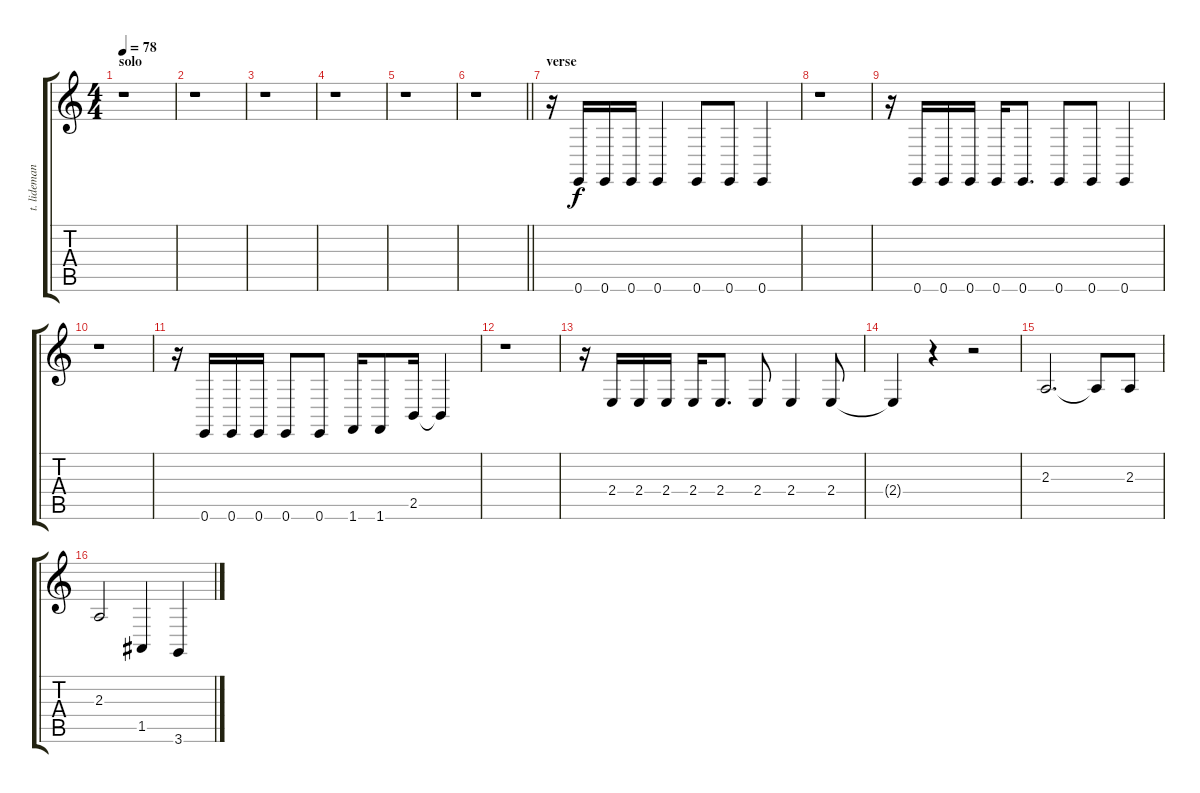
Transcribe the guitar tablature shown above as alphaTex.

\track ("t. lidemann - lead vocals" "t. lideman") {instrument sitar}
\staff {score tabs}
\tuning (E4 B3 G3 D3 A2 E2) {hide}
\ts (4 4)
\section ("" "solo")
\tempo 78
\clef g2
\ks c
r.1{dy f} |
r.1 |
r.1 |
r.1 |
r.1 |
\barLineRight lightlight
r.1 |
\section ("" "verse")
r.16 0.6.16 0.6.16 0.6.16 0.6.4 0.6.8 0.6.8 0.6.4 |
r.1 |
r.16 0.6.16 0.6.16 0.6.16 0.6.16 0.6.8{d} 0.6.8 0.6.8 0.6.4 |
r.1 |
r.16 0.6.16 0.6.16 0.6.16 0.6.8 0.6.8 1.6.16 1.6.8 2.5.16 2.5{t}.4 |
r.1 |
r.16 2.4.16 2.4.16 2.4.16 2.4.16 2.4.8{d} 2.4.8 2.4.4 2.4.8 |
2.4{t}.4 r.4 r.2 |
2.3.2{d} 2.3{t}.8 2.3.8 |
2.3.2 1.5.4 3.6.4
